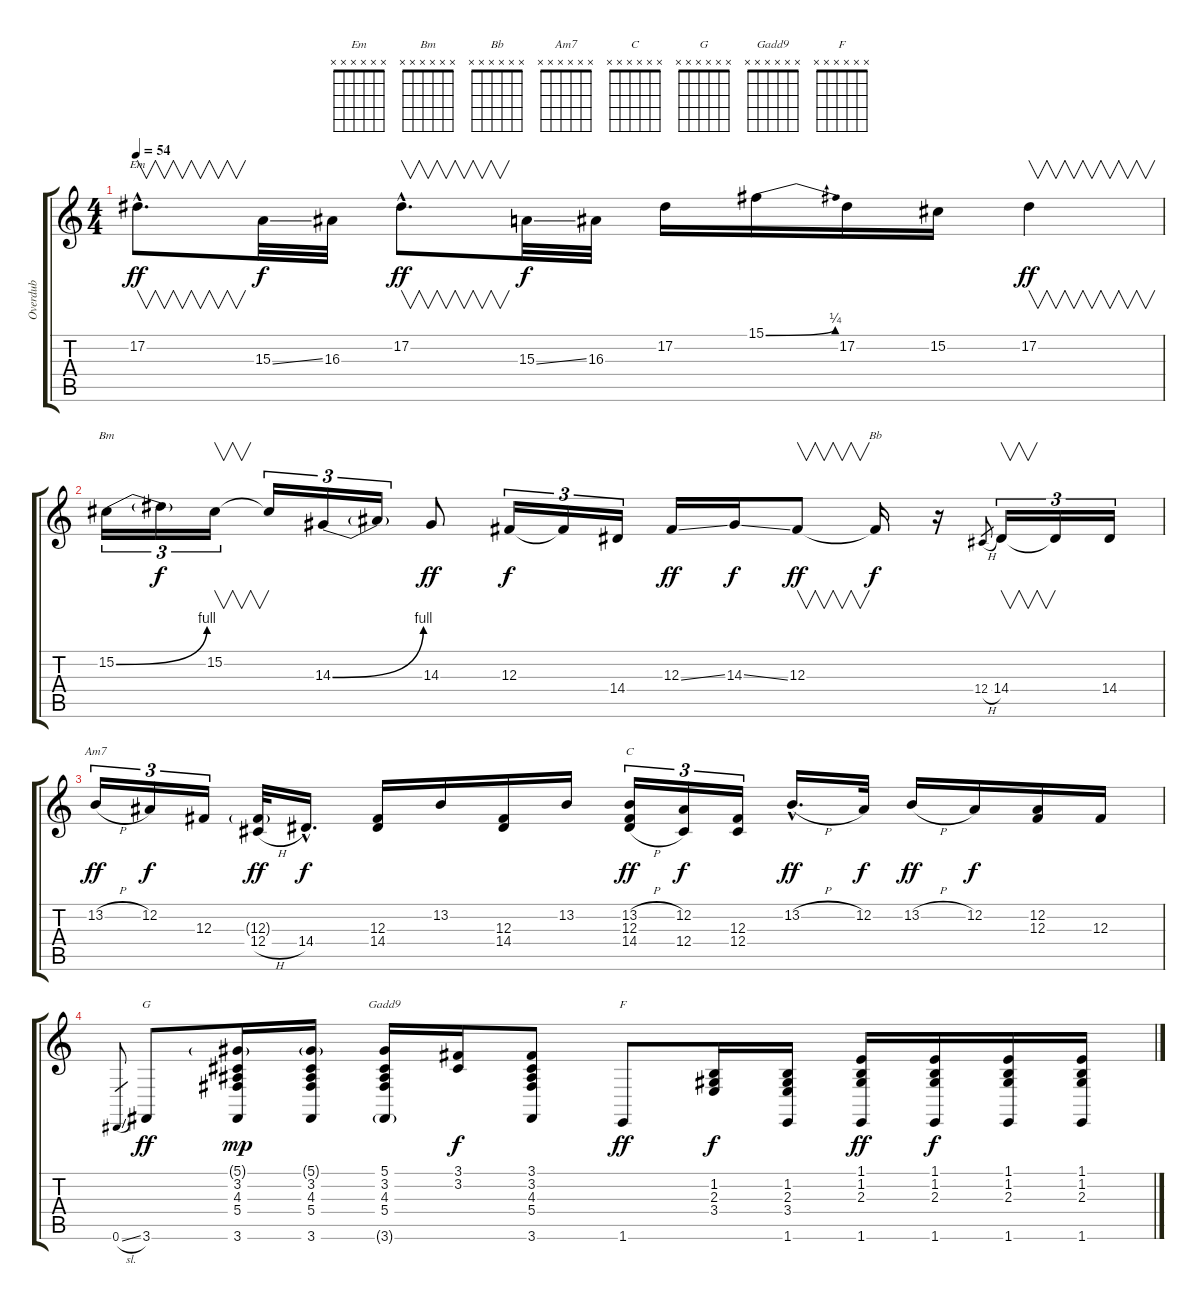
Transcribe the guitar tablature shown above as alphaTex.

\track ("Overdub" "Overdub") {instrument tremolostrings}
\staff {score tabs}
\tuning (Eb4 Bb3 Gb3 Db3 Ab2 Eb2) {hide}
\chord ("Em" x x x x x x) {firstfret 0}
\chord ("Bm" x x x x x x) {firstfret 0}
\chord ("Bb" x x x x x x) {firstfret 0}
\chord ("Am7" x x x x x x) {firstfret 0}
\chord ("C" x x x x x x) {firstfret 0}
\chord ("G" x x x x x x) {firstfret 0}
\chord ("Gadd9" x x x x x x) {firstfret 0}
\chord ("F" x x x x x x) {firstfret 0}
\ts (4 4)
\tempo 54
\clef g2
\ks c
17.2{hac}.8{v d ch "Em" dy ff} 15.3{ss}.32{dy f} 16.3.32 17.2{hac}.8{v d dy ff} 15.3{ss}.32{dy f} 16.3.32 17.2.16 15.1{be (bend 0 0 60 1)}.16 17.2.16 15.2.16 17.2.4{v dy ff} |
15.2{be (bend 0 0 60 4)}.16{tu (3 2) ch "Bm" balance 12} 15.2{t}.16{tu (3 2) dy f} 15.2.16{v tu (3 2)} 15.2{t}.16{tu (3 2)} 14.3{be (bend 0 0 60 4)}.16{tu (3 2)} 14.3{t}.16{tu (3 2)} 14.3.8{dy ff} 12.3.16{tu (3 2) dy f} 12.3{t}.16{tu (3 2)} 14.4.16{tu (3 2)} 12.3{ss}.16{dy ff} 14.3{ss}.16{dy f} 12.3.8{v dy ff} 12.3{t}.16{ch "Bb" dy f} r.16 12.4{h}.8{gr} 14.4.16{v tu (3 2)} 14.4{t}.16{tu (3 2)} 14.4.16{tu (3 2)} |
13.2{h}.16{tu (3 2) ch "Am7" dy ff} 12.2.16{tu (3 2) dy f} 12.3.16{tu (3 2)} (12.3{g} 12.4{h}).32{dy ff} 14.4{hac}.16{d dy f} (12.3 14.4).16 13.2.16 (12.3 14.4).16 13.2.16 (13.2{h} 12.3 14.4{h}).16{tu (3 2) ch "C" dy ff} (12.2 12.4).16{tu (3 2) dy f} (12.3 12.4).16{tu (3 2)} 13.2{h hac}.16{d dy ff} 12.2.32{dy f} 13.2{h}.16{dy ff} 12.2.16{dy f} (12.2 12.3).16 12.3.16 |
0.6{sl}.8{gr} 3.6.8{ch "G" dy ff balance 4} (5.1{g} 3.2 4.3 5.4 3.6).16{dy mp} (5.1{g} 3.2 4.3 5.4 3.6).16 (5.1 3.2 4.3 5.4 3.6{g}).16{ch "Gadd9"} (3.1 3.2).16{dy f} (3.1 3.2 4.3 5.4 3.6).8 1.6.8{ch "F" dy ff} (1.2 2.3 3.4).16{dy f} (1.2 2.3 3.4 1.6).16 (1.1 1.2 2.3 1.6).16{dy ff} (1.1 1.2 2.3 1.6).16{dy f} (1.1 1.2 2.3 1.6).16 (1.1 1.2 2.3 1.6).16
